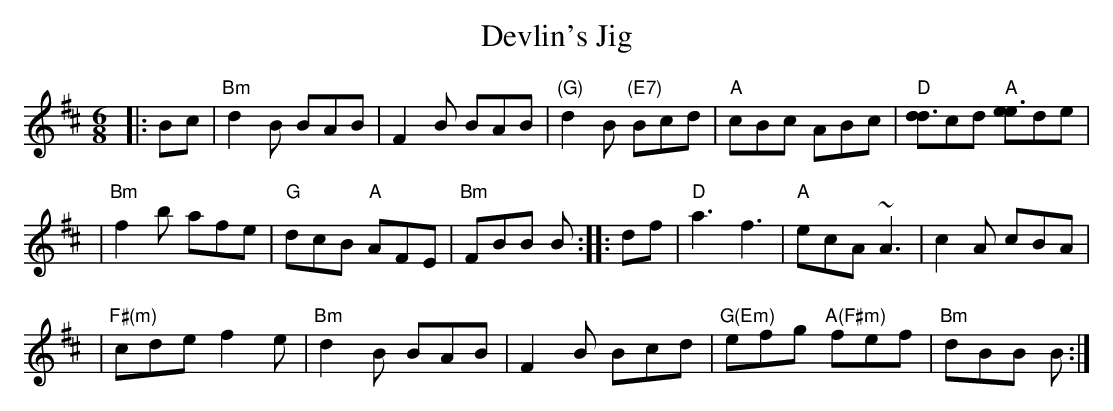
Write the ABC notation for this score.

X:1
T: Devlin's Jig
M: 6/8
K: Bm
|: Bc \
| "Bm"d2B BAB | F2B BAB | "(G)"d2B "(E7)"Bcd | "A"cBc ABc | "D"[dd3]cd "A"[ee3]de |
| "Bm"f2b afe | "G"dcB "A"AFE | "Bm"FBB B :: df | "D"a3 f3 | "A"ecA ~A3 | c2A cBA |
| "F#(m)"cde f2e | "Bm"d2B BAB | F2B Bcd | "G(Em)"efg "A(F#m)"fef | "Bm"dBB B :|
